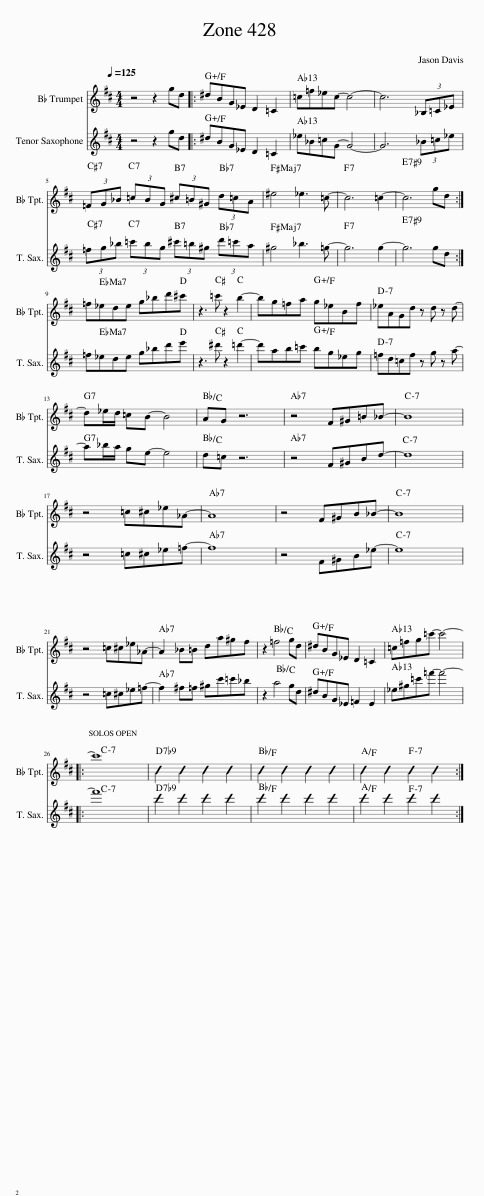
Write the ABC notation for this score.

X:1
%%score 1 2
L:1/8
Q:1/4=125
M:4/4
I:linebreak $
K:none
V:1 treble transpose=-2
V:2 treble transpose=-14
V:1
[K:D] z4 z2 gd |: ^dBG_E D2 =C2 | =c=f_ec- c4- | c6 (3_B,=C_E |$ (3=FG_B (3=cBG (3^c=B^G (3d=cA | %5
 ^e4 _e3 =c- | c6 =c2- | c6 gd :|$ =f_ede g_bd'^c' | z3 =c' z2 b2- | %10
 bg=fa g_eBf | _eAGd z d z d- |$ d_e/d/ =cB- B4 | AG z6 | z4 F^G=B_B- | %15
 B8 |$ z4 =c^c_e_A- | A8 | z4 F^GB_B- | B8 |$ %20
 z4 =c^c_e_A- | A2 _B=B da^gf | z2 =f4 gd | ^dBG_E D2 =C2 | =c=fg=c'- c'4- |:$ %25
 c'8 | c2 c2 c2 c2 | c2 c2 c2 c2 | c2 c2 c2 c2 :| %29
V:2
[K:D] z4 z2 gd |: ^dBG_E D2 =C2 | _e_B=cG- G4- | G6 (3_B=c_e |$ (3=fg_b (3=c'bg (3^c'=b^g (3d'=c'a | %5
 ^g4 _b3 =g- | g6 g2- | g6 gd :|$ =f_ede g_bd'e' | z3 ^d' z2 =d'2- | %10
 d'ab=c' bg_eg | =fd=cf z g z a- |$ a_b/a/ ge- e4 | d=c z6 | z4 F^GBd- | %15
 d8 |$ z4 =c^c_e=f- | f8 | z4 F^GB_e- | e8 |$ %20
 z4 =c^c_e=f- | f2 ^f=f ^gc'=c'_b | z2 a4 gd | ^dBG_E =F2 E2 | _e^g=c'=f'- f'4- |:$ %25
 f'8 | c'2 c'2 c'2 c'2 | c'2 c'2 c'2 c'2 | c'2 c'2 c'2 c'2 :| %29
